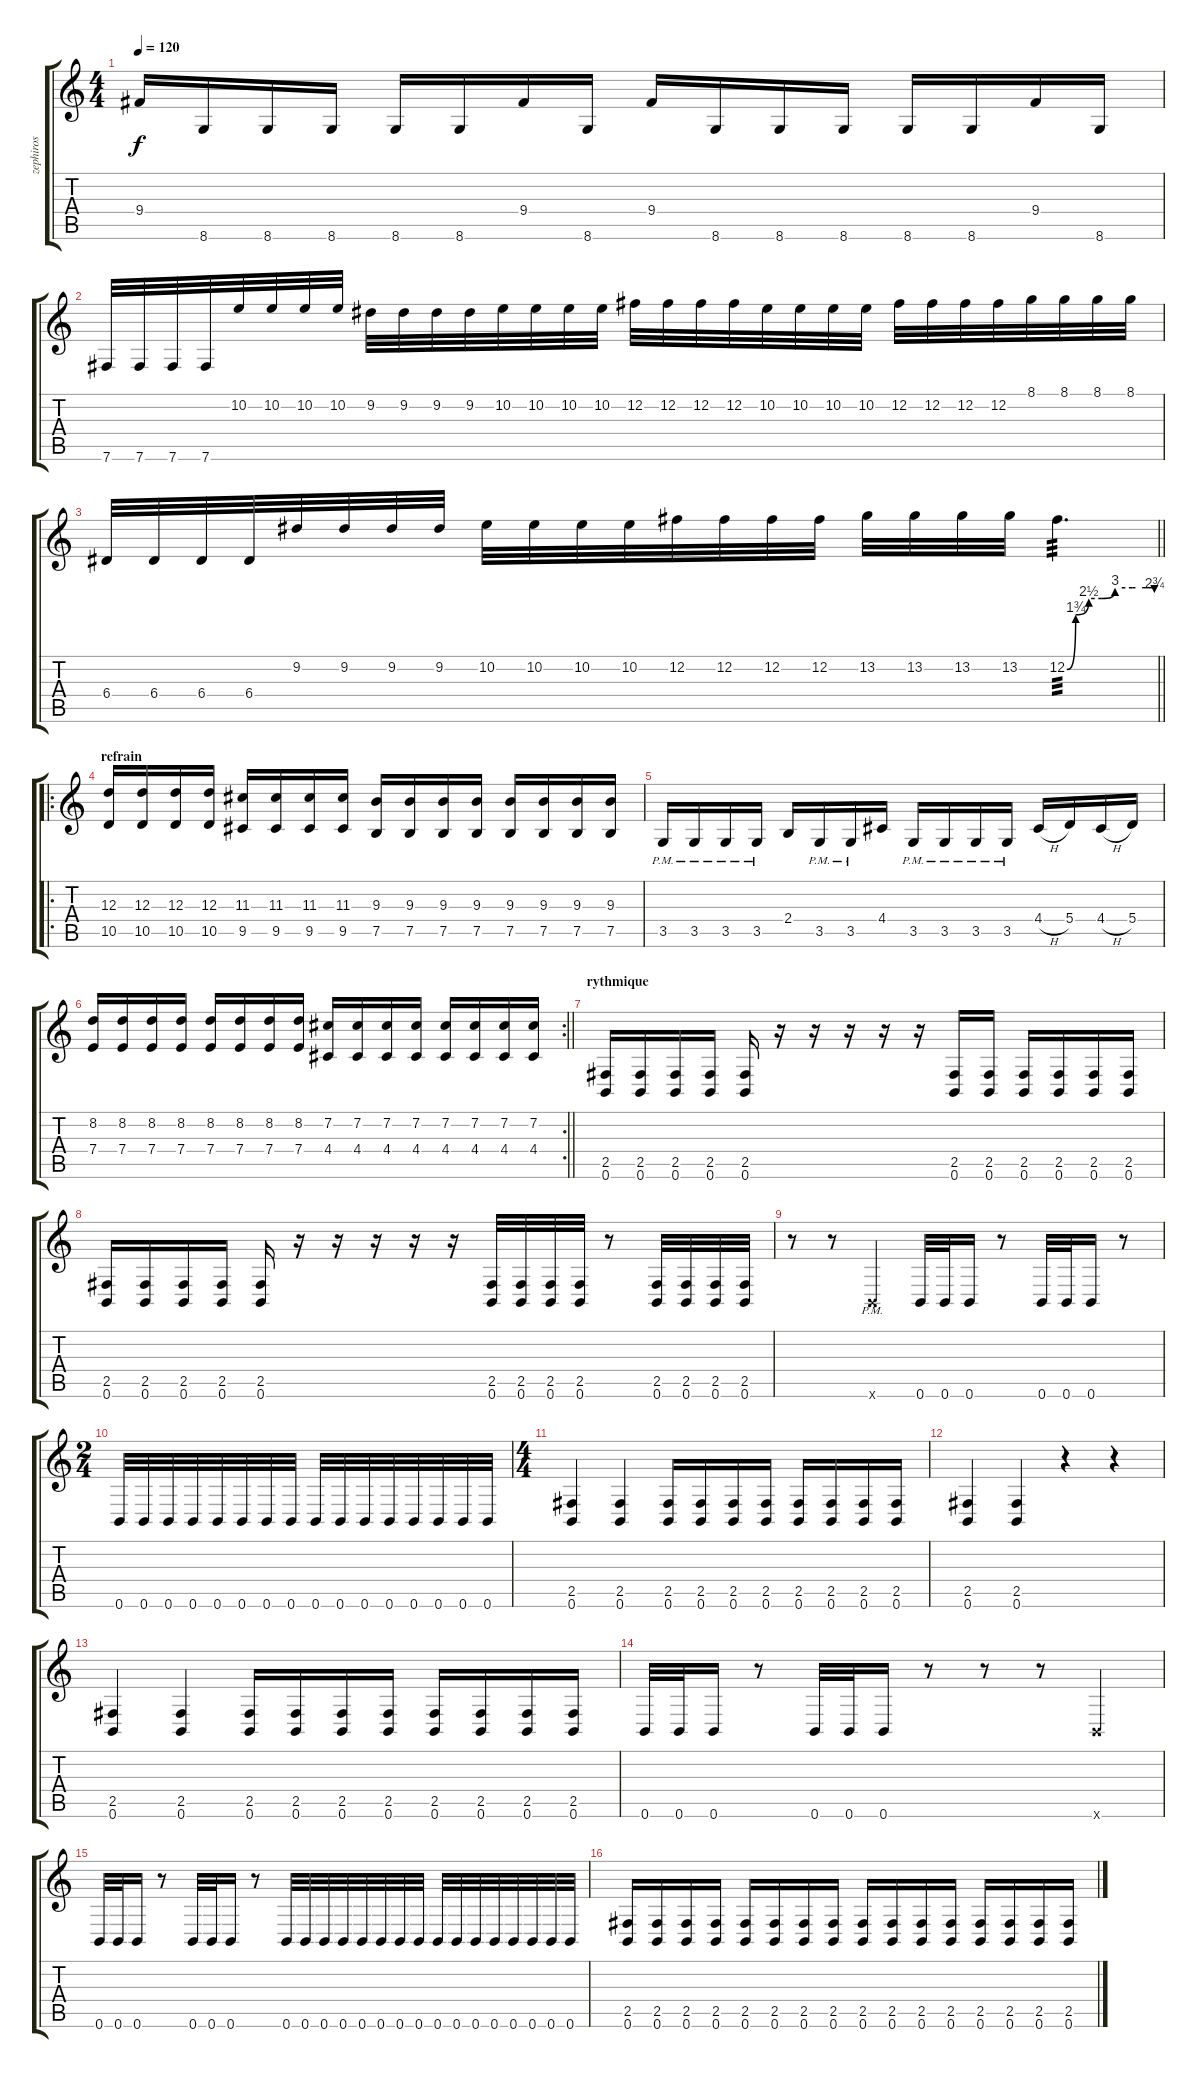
\track ("zephiros" "zephiros") {instrument distortionguitar}
\staff {score tabs}
\tuning (B3 Gb3 D3 A2 E2 B1) {hide}
\ts (4 4)
\tempo 120
\clef g2
\ks c
9.4.16{dy f} 8.6.16 8.6.16 8.6.16 8.6.16 8.6.16 9.4.16 8.6.16 9.4.16 8.6.16 8.6.16 8.6.16 8.6.16 8.6.16 9.4.16 8.6.16 |
7.6.32 7.6.32 7.6.32 7.6.32 10.2.32 10.2.32 10.2.32 10.2.32 9.2.32 9.2.32 9.2.32 9.2.32 10.2.32 10.2.32 10.2.32 10.2.32 12.2.32 12.2.32 12.2.32 12.2.32 10.2.32 10.2.32 10.2.32 10.2.32 12.2.32 12.2.32 12.2.32 12.2.32 8.1.32 8.1.32 8.1.32 8.1.32 |
\barLineRight lightlight
6.4.32 6.4.32 6.4.32 6.4.32 9.2.32 9.2.32 9.2.32 9.2.32 10.2.32 10.2.32 10.2.32 10.2.32 12.2.32 12.2.32 12.2.32 12.2.32 13.2.32 13.2.32 13.2.32 13.2.32 12.2{be (custom 0 0 6 7 15 10 24 10 33 12 45 12 47 12 54 12 56 12 58 12 60 11)}.4{d tp 3} |
\ro
\section ("" "refrain")
(12.3 10.5).16 (12.3 10.5).16 (12.3 10.5).16 (12.3 10.5).16 (11.3 9.5).16 (11.3 9.5).16 (11.3 9.5).16 (11.3 9.5).16 (9.3 7.5).16 (9.3 7.5).16 (9.3 7.5).16 (9.3 7.5).16 (9.3 7.5).16 (9.3 7.5).16 (9.3 7.5).16 (9.3 7.5).16 |
3.5{pm}.16 3.5{pm}.16 3.5{pm}.16 3.5{pm}.16 2.4.16 3.5{pm}.16 3.5{pm}.16 4.4.16 3.5{pm}.16 3.5{pm}.16 3.5{pm}.16 3.5{pm}.16 4.4{h}.16 5.4.16 4.4{h}.16 5.4.16 |
\rc 2
\barLineRight lightlight
(8.2 7.4).16 (8.2 7.4).16 (8.2 7.4).16 (8.2 7.4).16 (8.2 7.4).16 (8.2 7.4).16 (8.2 7.4).16 (8.2 7.4).16 (7.2 4.4).16 (7.2 4.4).16 (7.2 4.4).16 (7.2 4.4).16 (7.2 4.4).16 (7.2 4.4).16 (7.2 4.4).16 (7.2 4.4).16 |
\section ("" "rythmique")
(2.5 0.6).16 (2.5 0.6).16 (2.5 0.6).16 (2.5 0.6).16 (2.5 0.6).16 r.16 r.16 r.16 r.16 r.16 (2.5 0.6).16 (2.5 0.6).16 (2.5 0.6).16 (2.5 0.6).16 (2.5 0.6).16 (2.5 0.6).16 |
(2.5 0.6).16 (2.5 0.6).16 (2.5 0.6).16 (2.5 0.6).16 (2.5 0.6).16 r.16 r.16 r.16 r.16 r.16 (2.5 0.6).32 (2.5 0.6).32 (2.5 0.6).32 (2.5 0.6).32 r.8 (2.5 0.6).32 (2.5 0.6).32 (2.5 0.6).32 (2.5 0.6).32 |
r.8 r.8 0.6{pm x}.4 0.6.32 0.6.32 0.6.16 r.8 0.6.32 0.6.32 0.6.16 r.8 |
\ts (2 4)
0.6.32 0.6.32 0.6.32 0.6.32 0.6.32 0.6.32 0.6.32 0.6.32 0.6.32 0.6.32 0.6.32 0.6.32 0.6.32 0.6.32 0.6.32 0.6.32 |
\ts (4 4)
(2.5 0.6).4 (2.5 0.6).4 (2.5 0.6).16 (2.5 0.6).16 (2.5 0.6).16 (2.5 0.6).16 (2.5 0.6).16 (2.5 0.6).16 (2.5 0.6).16 (2.5 0.6).16 |
(2.5 0.6).4 (2.5 0.6).4 r.4 r.4 |
(2.5 0.6).4 (2.5 0.6).4 (2.5 0.6).16 (2.5 0.6).16 (2.5 0.6).16 (2.5 0.6).16 (2.5 0.6).16 (2.5 0.6).16 (2.5 0.6).16 (2.5 0.6).16 |
0.6.32 0.6.32 0.6.16 r.8 0.6.32 0.6.32 0.6.16 r.8 r.8 r.8 0.6{x}.4 |
0.6.32 0.6.32 0.6.16 r.8 0.6.32 0.6.32 0.6.16 r.8 0.6.32 0.6.32 0.6.32 0.6.32 0.6.32 0.6.32 0.6.32 0.6.32 0.6.32 0.6.32 0.6.32 0.6.32 0.6.32 0.6.32 0.6.32 0.6.32 |
(2.5 0.6).16 (2.5 0.6).16 (2.5 0.6).16 (2.5 0.6).16 (2.5 0.6).16 (2.5 0.6).16 (2.5 0.6).16 (2.5 0.6).16 (2.5 0.6).16 (2.5 0.6).16 (2.5 0.6).16 (2.5 0.6).16 (2.5 0.6).16 (2.5 0.6).16 (2.5 0.6).16 (2.5 0.6).16
